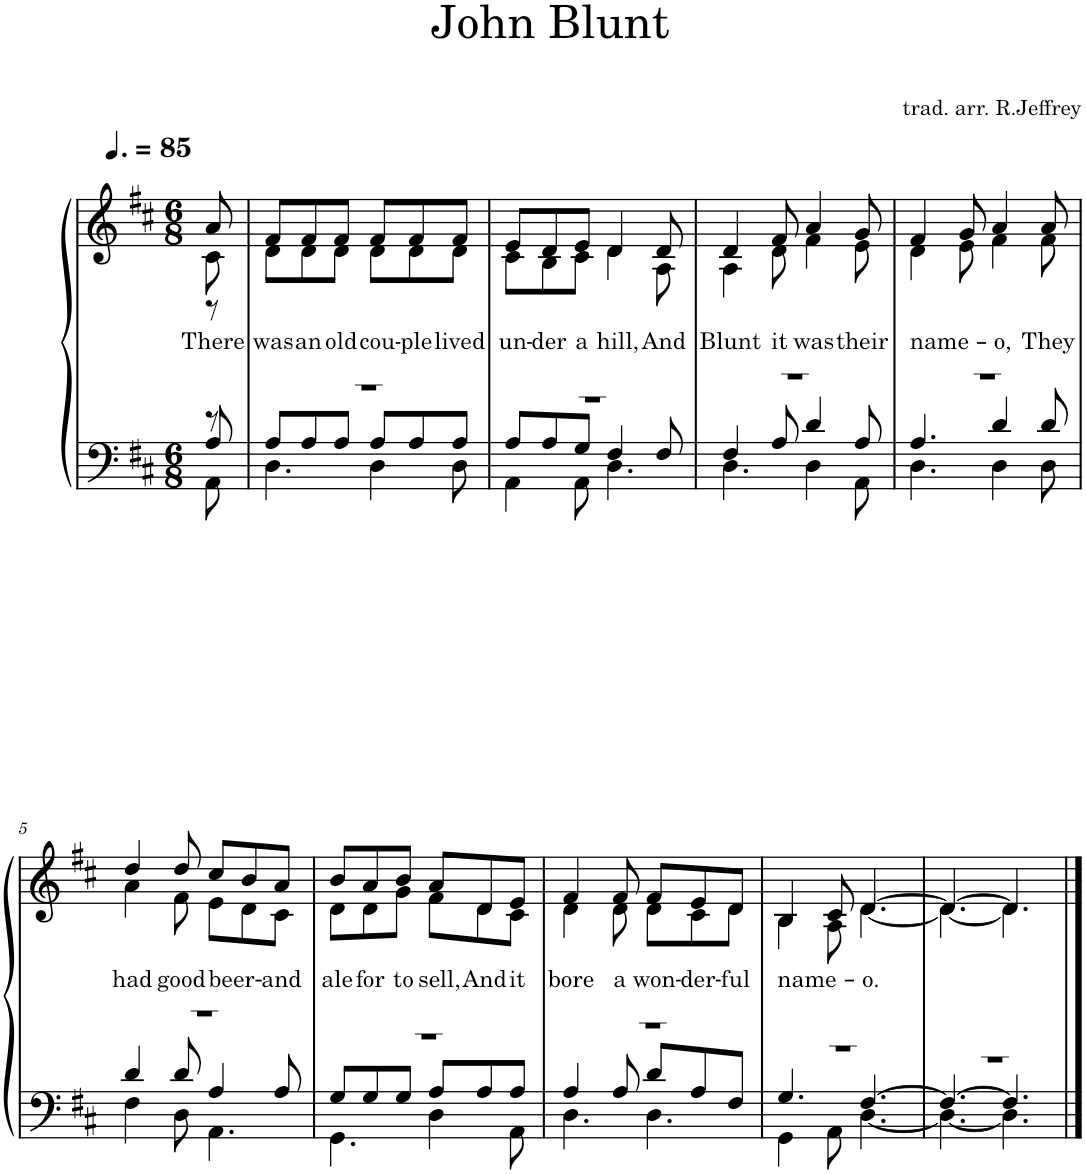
**kern	**kern	**text
*part1	*part1	*part1
*staff2	*staff1	*staff1
*I"Piano	*	*
*I'Pno.	*	*
*clefF4	*clefG2	*
*k[f#c#]	*k[f#c#]	*
*M6/8	*M6/8	*
*MM127	*MM127	*
=	=	=
*^	*	*
*	*^	*	*
!	!	!	!	!LO:LY:b
*	*	*	*^	*
*	*	*	*	*^	*
8r	8A/	8AA\	8a/	8c#\	8r	There
=1	=1	=1	=1	=1	=1	=1
!	!	!	!	!	!	!LO:LY:b
*	*	*	*	*v	*v	*
2.r	8A/L	4.D\	8f#/L	8d\L	was
!	!	!	!	!	!LO:LY:b
.	8A/	.	8f#/	8d\	an
!	!	!	!	!	!LO:LY:b
.	8A/J	.	8f#/J	8d\J	old
!	!	!	!	!	!LO:LY:b
.	8A/L	4D\	8f#/L	8d\L	cou-
!	!	!	!	!	!LO:LY:b
.	8A/	.	8f#/	8d\	-ple
!	!	!	!	!	!LO:LY:b
.	8A/J	8D\	8f#/J	8d\J	lived
=2	=2	=2	=2	=2	=2
!	!	!	!	!	!LO:LY:b
2.r	8A/L	4AA\	8e/L	8c#\L	un-
!	!	!	!	!	!LO:LY:b
.	8A/	.	8d/	8B\	-der
!	!	!	!	!	!LO:LY:b
.	8G/J	8AA\	8e/J	8c#\J	a
!	!	!	!	!	!LO:LY:b
.	4F#/	4.D\	4d/	4d\	hill,
!	!	!	!	!	!LO:LY:b
.	8F#/	.	8d/	8A\	And
=3	=3	=3	=3	=3	=3
!	!	!	!	!	!LO:LY:b
2.r	4F#/	4.D\	4d/	4A\	Blunt
!	!	!	!	!	!LO:LY:b
.	8A/	.	8f#/	8d\	it
!	!	!	!	!	!LO:LY:b
.	4d/	4D\	4a/	4f#\	was
!	!	!	!	!	!LO:LY:b
.	8A/	8AA\	8g/	8e\	their
=4	=4	=4	=4	=4	=4
!	!	!	!	!	!LO:LY:b
2.r	4.A/	4.D\	4f#/	4d\	name-
.	.	.	8g/	8e\	.
!	!	!	!	!	!LO:LY:b
.	4d/	4D\	4a/	4f#\	-o,
!	!	!	!	!	!LO:LY:b
.	8d/	8D\	8a/	8f#\	They
!!LO:LB:g=z	!!
=5	=5	=5	=5	=5	=5
!	!	!	!	!	!LO:LY:b
2.r	4d/	4F#\	4dd/	4a\	had
!	!	!	!	!	!LO:LY:b
.	8d/	8D\	8dd/	8f#\	good
!	!	!	!	!	!LO:LY:b
.	4A/	4.AA\	8cc#/L	8e\L	beer-
.	.	.	8b/	8d\	.
!	!	!	!	!	!LO:LY:b
.	8A/	.	8a/J	8c#\J	and
=6	=6	=6	=6	=6	=6
!	!	!	!	!	!LO:LY:b
2.r	8G/L	4.GG\	8b/L	8d\L	ale
!	!	!	!	!	!LO:LY:b
.	8G/	.	8a/	8d\	for
!	!	!	!	!	!LO:LY:b
.	8G/J	.	8b/J	8g\J	to
!	!	!	!	!	!LO:LY:b
.	8A/L	4D\	8a/L	8f#\L	sell,
!	!	!	!	!	!LO:LY:b
.	8A/	.	8d/	8d\	And
!	!	!	!	!	!LO:LY:b
.	8A/J	8AA\	8e/J	8c#\J	it
=7	=7	=7	=7	=7	=7
!	!	!	!	!	!LO:LY:b
2.r	4A/	4.D\	4f#/	4d\	bore
!	!	!	!	!	!LO:LY:b
.	8A/	.	8f#/	8d\	a
!	!	!	!	!	!LO:LY:b
.	8d/L	4.D\	8f#/L	8d\L	won-
!	!	!	!	!	!LO:LY:b
.	8A/	.	8e/	8c#\	-der-
!	!	!	!	!	!LO:LY:b
.	8F#/J	.	8d/J	8d\J	-ful
=8	=8	=8	=8	=8	=8
!	!	!	!	!	!LO:LY:b
2.r	4.G/	4GG\	4B/	4B\	name-
.	.	8AA\	8c#/	8A\	.
!	!	!	!	!	!LO:LY:b
.	[4.F#/	[4.D\	[4.d/	[4.d\	-o.
=9	=9	=9	=9	=9	=9
2.r	4.F#/_	4.D\_	4.d/_	4.d\_	.
.	4.F#/]	4.D\]	4.d/]	4.d\]	.
*v	*v	*v	*	*	*
*	*v	*v	*
==	==	==
*-	*-	*-
